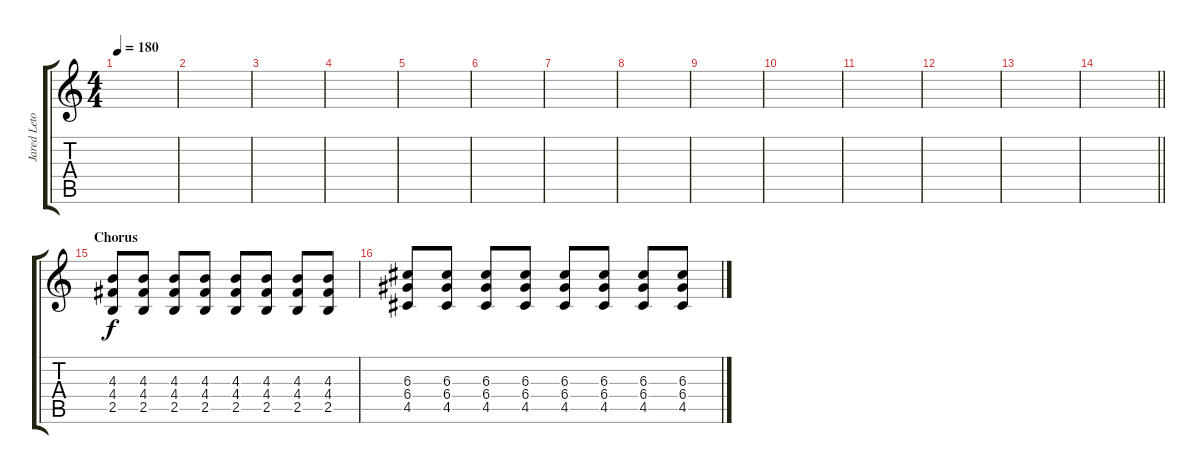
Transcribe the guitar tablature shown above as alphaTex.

\track ("Jared Leto [Guitar]" "Jared Leto") {instrument distortionguitar}
\staff {score tabs}
\tuning (E4 B3 G3 D3 A2 D2) {hide}
\ts (4 4)
\tempo 180
\clef g2
\ks c
|
|
|
|
|
|
|
|
|
|
|
|
|
\barLineRight lightlight
|
\section ("" "Chorus")
(4.3 4.4 2.5).8 (4.3 4.4 2.5).8 (4.3 4.4 2.5).8 (4.3 4.4 2.5).8 (4.3 4.4 2.5).8 (4.3 4.4 2.5).8 (4.3 4.4 2.5).8 (4.3 4.4 2.5).8 |
(6.3 6.4 4.5).8 (6.3 6.4 4.5).8 (6.3 6.4 4.5).8 (6.3 6.4 4.5).8 (6.3 6.4 4.5).8 (6.3 6.4 4.5).8 (6.3 6.4 4.5).8 (6.3 6.4 4.5).8
